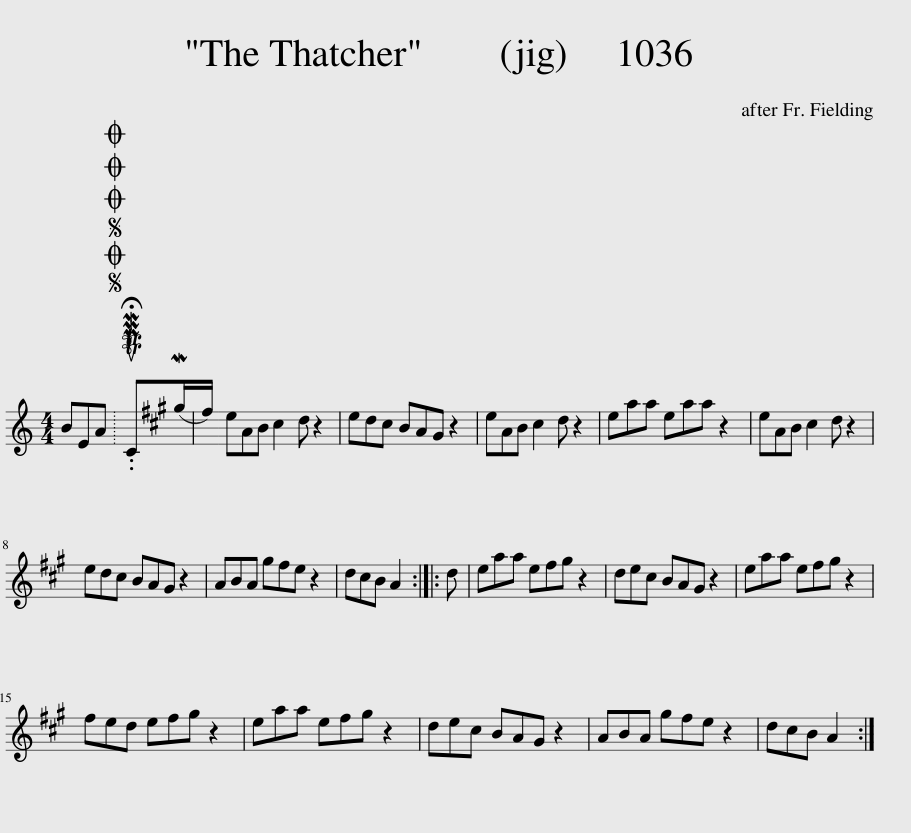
X:1
L:1/8
M:4/4
I:linebreak $
K:C
V:1 treble
V:1
 BEA |SOSOOO .!fermata!PMTuC(M^g/^f/) | eAB ^c2 d z2 | ed^c BA^G z2 | eAB ^c2 d z2 | %5
 eaa eaa z2 | eAB ^c2 d z2 |$ ed^c BA^G z2 | ABA ^g^fe z2 | d^cB A2 :: %10
 d | eaa e^f^g z2 | de^c BA^G z2 | eaa e^f^g z2 |$ ^fed ef^g z2 | %15
 eaa e^f^g z2 | de^c BA^G z2 | ABA ^g^fe z2 | d^cB A2 :| %19
